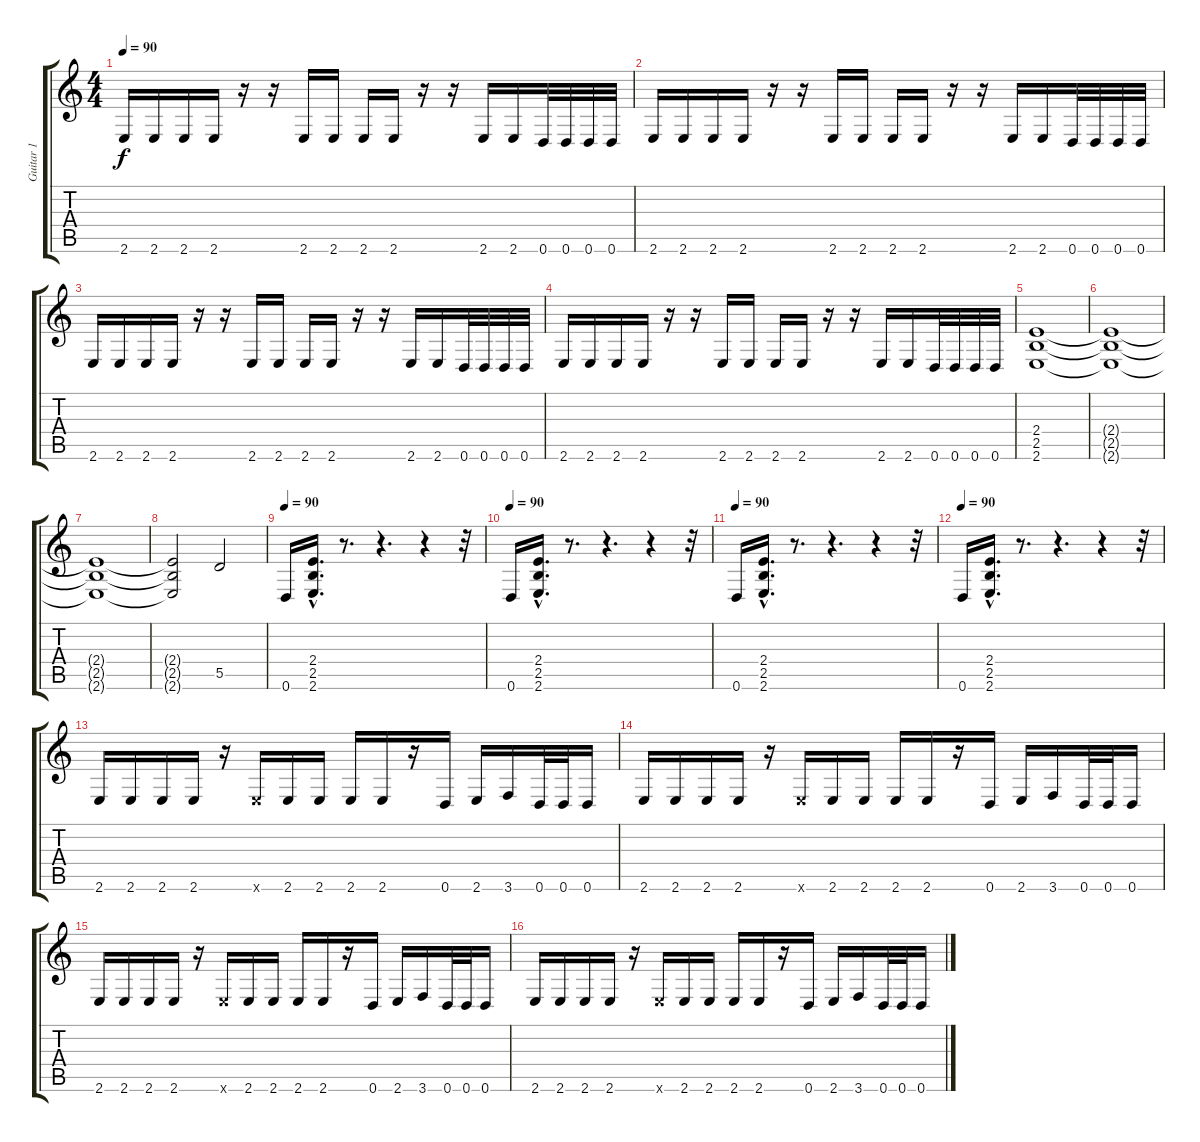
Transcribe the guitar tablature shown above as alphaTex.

\track ("Guitar 1" "Guitar 1") {instrument distortionguitar}
\staff {score tabs}
\tuning (E4 B3 G3 D3 A2 D2) {hide}
\ts (4 4)
\tempo 90
\clef g2
\ks c
2.6.16{dy f volume 8 instrument electricguitarmuted} 2.6.16 2.6.16 2.6.16 r.16 r.16 2.6.16 2.6.16 2.6.16 2.6.16 r.16 r.16 2.6.16 2.6.16 0.6.32 0.6.32 0.6.32 0.6.32 |
2.6.16{volume 8 instrument electricguitarmuted} 2.6.16 2.6.16 2.6.16 r.16 r.16 2.6.16 2.6.16 2.6.16 2.6.16 r.16 r.16 2.6.16 2.6.16 0.6.32 0.6.32 0.6.32 0.6.32 |
2.6.16{volume 8 instrument electricguitarmuted} 2.6.16 2.6.16 2.6.16 r.16 r.16 2.6.16 2.6.16 2.6.16 2.6.16 r.16 r.16 2.6.16 2.6.16 0.6.32 0.6.32 0.6.32 0.6.32 |
2.6.16{volume 8 instrument electricguitarmuted} 2.6.16 2.6.16 2.6.16 r.16 r.16 2.6.16 2.6.16 2.6.16 2.6.16 r.16 r.16 2.6.16 2.6.16 0.6.32 0.6.32 0.6.32 0.6.32 |
(2.4 2.5 2.6).1{volume 10 instrument electricguitarclean} |
(2.4{t} 2.5{t} 2.6{t}).1 |
(2.4{t} 2.5{t} 2.6{t}).1 |
(2.4{t} 2.5{t} 2.6{t}).2 5.5.2{instrument helicopter} |
\tempo 90
0.6.16{volume 16 instrument distortionguitar} (2.4{hac} 2.5{hac} 2.6{hac}).16{d} r.8{d} r.4{d} r.4 r.32 |
\tempo 90
0.6.16{volume 16 instrument distortionguitar} (2.4{hac} 2.5{hac} 2.6{hac}).16{d} r.8{d} r.4{d} r.4 r.32 |
\tempo 90
0.6.16{volume 16 instrument distortionguitar} (2.4{hac} 2.5{hac} 2.6{hac}).16{d} r.8{d} r.4{d} r.4 r.32 |
\tempo 90
0.6.16{volume 16 instrument distortionguitar} (2.4{hac} 2.5{hac} 2.6{hac}).16{d} r.8{d} r.4{d} r.4 r.32 |
2.6.16{volume 8 instrument electricguitarmuted} 2.6.16 2.6.16 2.6.16 r.16 2.6{x}.16 2.6.16 2.6.16 2.6.16 2.6.16 r.16 0.6.16 2.6.16 3.6.16 0.6.32 0.6.32 0.6.16 |
2.6.16{volume 8 instrument electricguitarmuted} 2.6.16 2.6.16 2.6.16 r.16 2.6{x}.16 2.6.16 2.6.16 2.6.16 2.6.16 r.16 0.6.16 2.6.16 3.6.16 0.6.32 0.6.32 0.6.16 |
2.6.16{volume 8 instrument electricguitarmuted} 2.6.16 2.6.16 2.6.16 r.16 2.6{x}.16 2.6.16 2.6.16 2.6.16 2.6.16 r.16 0.6.16 2.6.16 3.6.16 0.6.32 0.6.32 0.6.16 |
2.6.16{volume 8 instrument electricguitarmuted} 2.6.16 2.6.16 2.6.16 r.16 2.6{x}.16 2.6.16 2.6.16 2.6.16 2.6.16 r.16 0.6.16 2.6.16 3.6.16 0.6.32 0.6.32 0.6.16
